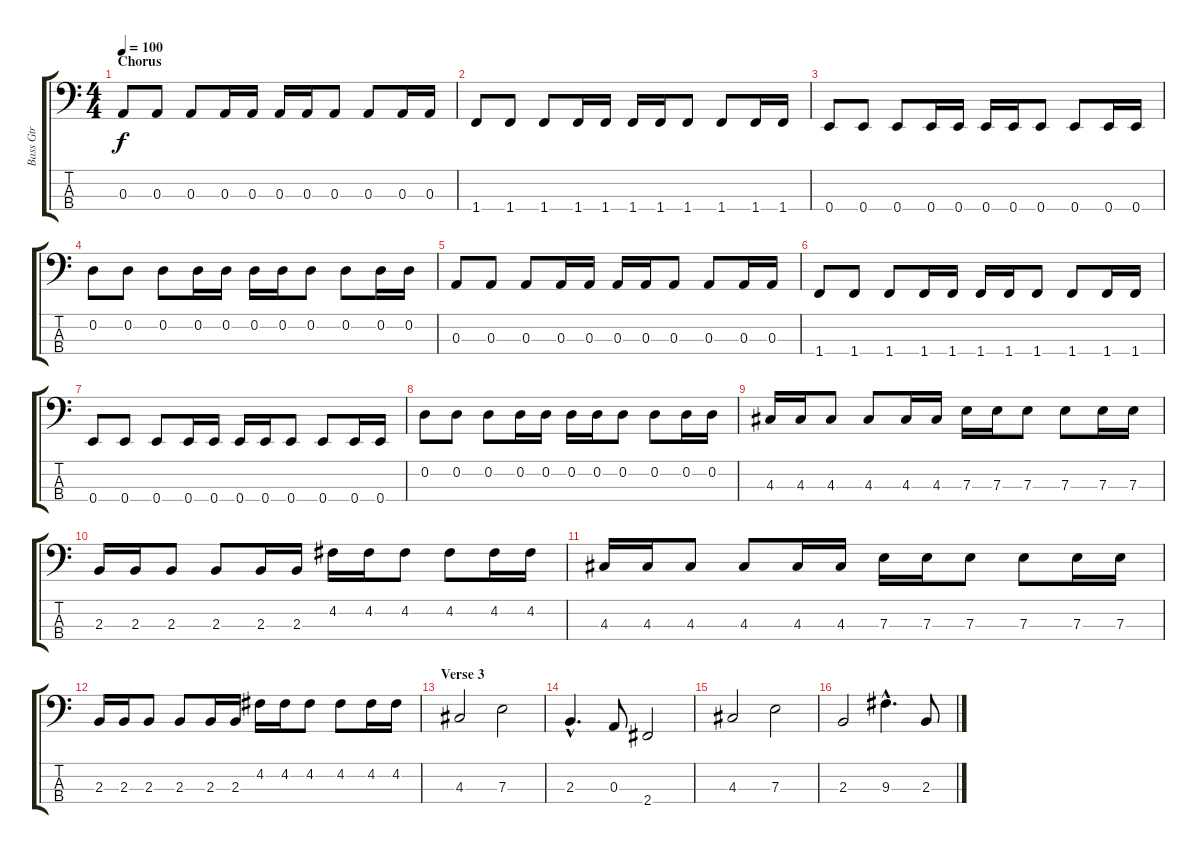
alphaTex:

\track ("Bass Gtr" "Bass Gtr") {instrument electricbasspick}
\staff {score tabs}
\tuning (G2 D2 A1 E1) {hide}
\ts (4 4)
\section ("" "Chorus")
\tempo 100
\clef f4
\ks c
0.3.8{dy f} 0.3.8 0.3.8 0.3.16 0.3.16 0.3.16 0.3.16 0.3.8 0.3.8 0.3.16 0.3.16 |
1.4.8 1.4.8 1.4.8 1.4.16 1.4.16 1.4.16 1.4.16 1.4.8 1.4.8 1.4.16 1.4.16 |
0.4.8 0.4.8 0.4.8 0.4.16 0.4.16 0.4.16 0.4.16 0.4.8 0.4.8 0.4.16 0.4.16 |
0.2.8 0.2.8 0.2.8 0.2.16 0.2.16 0.2.16 0.2.16 0.2.8 0.2.8 0.2.16 0.2.16 |
0.3.8 0.3.8 0.3.8 0.3.16 0.3.16 0.3.16 0.3.16 0.3.8 0.3.8 0.3.16 0.3.16 |
1.4.8 1.4.8 1.4.8 1.4.16 1.4.16 1.4.16 1.4.16 1.4.8 1.4.8 1.4.16 1.4.16 |
0.4.8 0.4.8 0.4.8 0.4.16 0.4.16 0.4.16 0.4.16 0.4.8 0.4.8 0.4.16 0.4.16 |
0.2.8 0.2.8 0.2.8 0.2.16 0.2.16 0.2.16 0.2.16 0.2.8 0.2.8 0.2.16 0.2.16 |
4.3.16 4.3.16 4.3.8 4.3.8 4.3.16 4.3.16 7.3.16 7.3.16 7.3.8 7.3.8 7.3.16 7.3.16 |
2.3.16 2.3.16 2.3.8 2.3.8 2.3.16 2.3.16 4.2.16 4.2.16 4.2.8 4.2.8 4.2.16 4.2.16 |
4.3.16 4.3.16 4.3.8 4.3.8 4.3.16 4.3.16 7.3.16 7.3.16 7.3.8 7.3.8 7.3.16 7.3.16 |
2.3.16 2.3.16 2.3.8 2.3.8 2.3.16 2.3.16 4.2.16 4.2.16 4.2.8 4.2.8 4.2.16 4.2.16 |
\section ("" "Verse 3")
4.3.2 7.3.2 |
2.3{hac}.4{d} 0.3.8 2.4.2 |
4.3.2 7.3.2 |
2.3.2 9.3{hac}.4{d} 2.3.8
